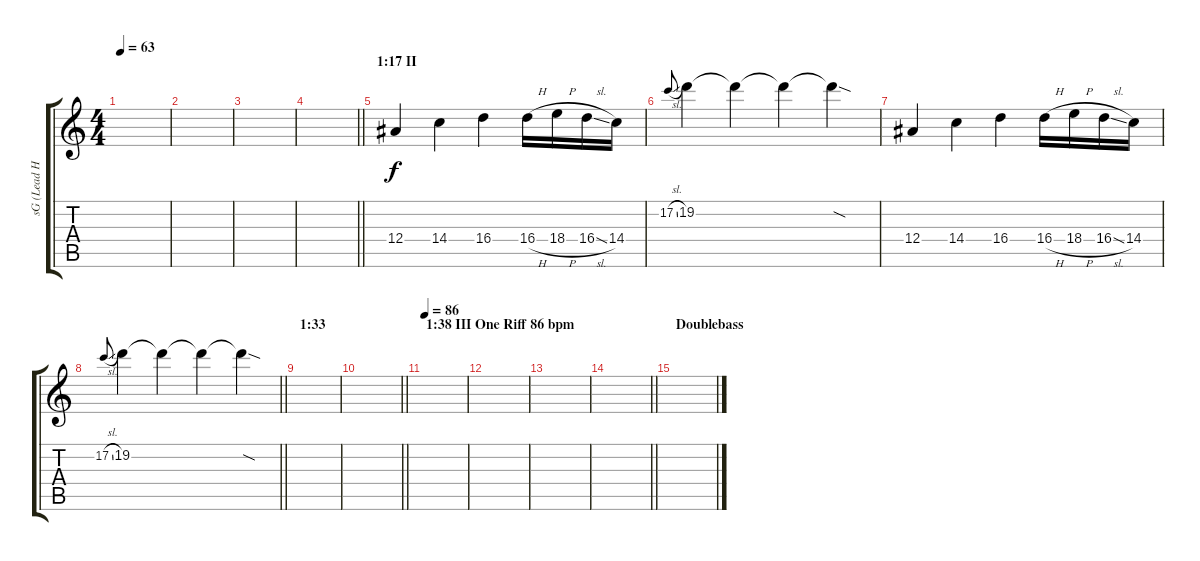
\track ("sG (Lead Harmony Guitar)" "sG (Lead H") {instrument distortionguitar}
\staff {score tabs}
\tuning (C4 G3 Eb3 Bb2 F2 C2) {hide}
\ts (4 4)
\tempo 63
\clef g2
\ks c
|
|
|
\barLineRight lightlight
|
\section ("" "1:17 II ")
12.4.4 14.4.4 16.4.4 16.4{h}.16 18.4{h}.16 16.4{sl}.16 14.4.16 |
17.2{sl}.8{gr onbeat} 19.2.4 19.2{t}.4 19.2{t}.4 19.2{sod t}.4 |
12.4.4 14.4.4 16.4.4 16.4{h}.16 18.4{h}.16 16.4{sl}.16 14.4.16 |
\barLineRight lightlight
17.2{sl}.8{gr onbeat} 19.2.4 19.2{t}.4 19.2{t}.4 19.2{sod t}.4 |
\section ("" "1:33")
|
\barLineRight lightlight
|
\section ("" "1:38 III One Riff 86 bpm")
\tempo 86
|
|
|
\barLineRight lightlight
|
\section ("" "Doublebass")
